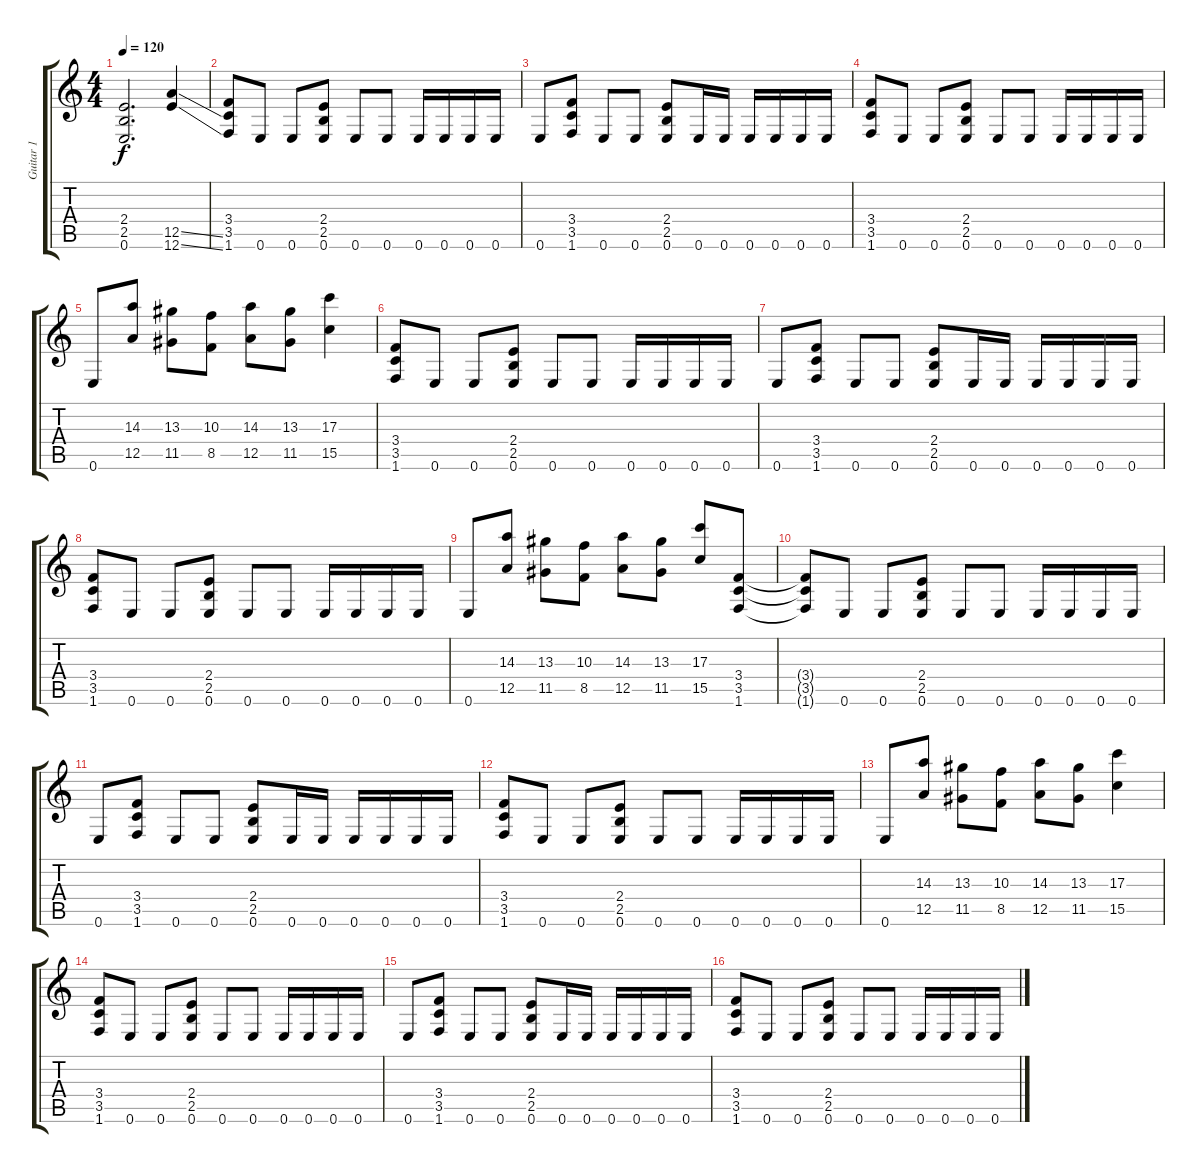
\track ("Guitar 1" "Guitar 1") {instrument distortionguitar}
\staff {score tabs}
\tuning (E4 B3 G3 D3 A2 E2) {hide}
\ts (4 4)
\tempo 120
\clef g2
\ks c
(2.4{t} 2.5{t} 0.6{t}).2{d dy f} (12.5{ss} 12.6{ss}).4 |
(3.4 3.5 1.6).8 0.6.8 0.6.8 (2.4 2.5 0.6).8 0.6.8 0.6.8 0.6.16 0.6.16 0.6.16 0.6.16 |
0.6.8 (3.4 3.5 1.6).8 0.6.8 0.6.8 (2.4 2.5 0.6).8 0.6.16 0.6.16 0.6.16 0.6.16 0.6.16 0.6.16 |
(3.4 3.5 1.6).8 0.6.8 0.6.8 (2.4 2.5 0.6).8 0.6.8 0.6.8 0.6.16 0.6.16 0.6.16 0.6.16 |
0.6.8 (14.3 12.5).8 (13.3 11.5).8 (10.3 8.5).8 (14.3 12.5).8 (13.3 11.5).8 (17.3 15.5).4 |
(3.4 3.5 1.6).8 0.6.8 0.6.8 (2.4 2.5 0.6).8 0.6.8 0.6.8 0.6.16 0.6.16 0.6.16 0.6.16 |
0.6.8 (3.4 3.5 1.6).8 0.6.8 0.6.8 (2.4 2.5 0.6).8 0.6.16 0.6.16 0.6.16 0.6.16 0.6.16 0.6.16 |
(3.4 3.5 1.6).8 0.6.8 0.6.8 (2.4 2.5 0.6).8 0.6.8 0.6.8 0.6.16 0.6.16 0.6.16 0.6.16 |
0.6.8 (14.3 12.5).8 (13.3 11.5).8 (10.3 8.5).8 (14.3 12.5).8 (13.3 11.5).8 (17.3 15.5).8 (3.4 3.5 1.6).8 |
(3.4{t} 3.5{t} 1.6{t}).8 0.6.8 0.6.8 (2.4 2.5 0.6).8 0.6.8 0.6.8 0.6.16 0.6.16 0.6.16 0.6.16 |
0.6.8 (3.4 3.5 1.6).8 0.6.8 0.6.8 (2.4 2.5 0.6).8 0.6.16 0.6.16 0.6.16 0.6.16 0.6.16 0.6.16 |
(3.4 3.5 1.6).8 0.6.8 0.6.8 (2.4 2.5 0.6).8 0.6.8 0.6.8 0.6.16 0.6.16 0.6.16 0.6.16 |
0.6.8 (14.3 12.5).8 (13.3 11.5).8 (10.3 8.5).8 (14.3 12.5).8 (13.3 11.5).8 (17.3 15.5).4 |
(3.4 3.5 1.6).8 0.6.8 0.6.8 (2.4 2.5 0.6).8 0.6.8 0.6.8 0.6.16 0.6.16 0.6.16 0.6.16 |
0.6.8 (3.4 3.5 1.6).8 0.6.8 0.6.8 (2.4 2.5 0.6).8 0.6.16 0.6.16 0.6.16 0.6.16 0.6.16 0.6.16 |
(3.4 3.5 1.6).8 0.6.8 0.6.8 (2.4 2.5 0.6).8 0.6.8 0.6.8 0.6.16 0.6.16 0.6.16 0.6.16
